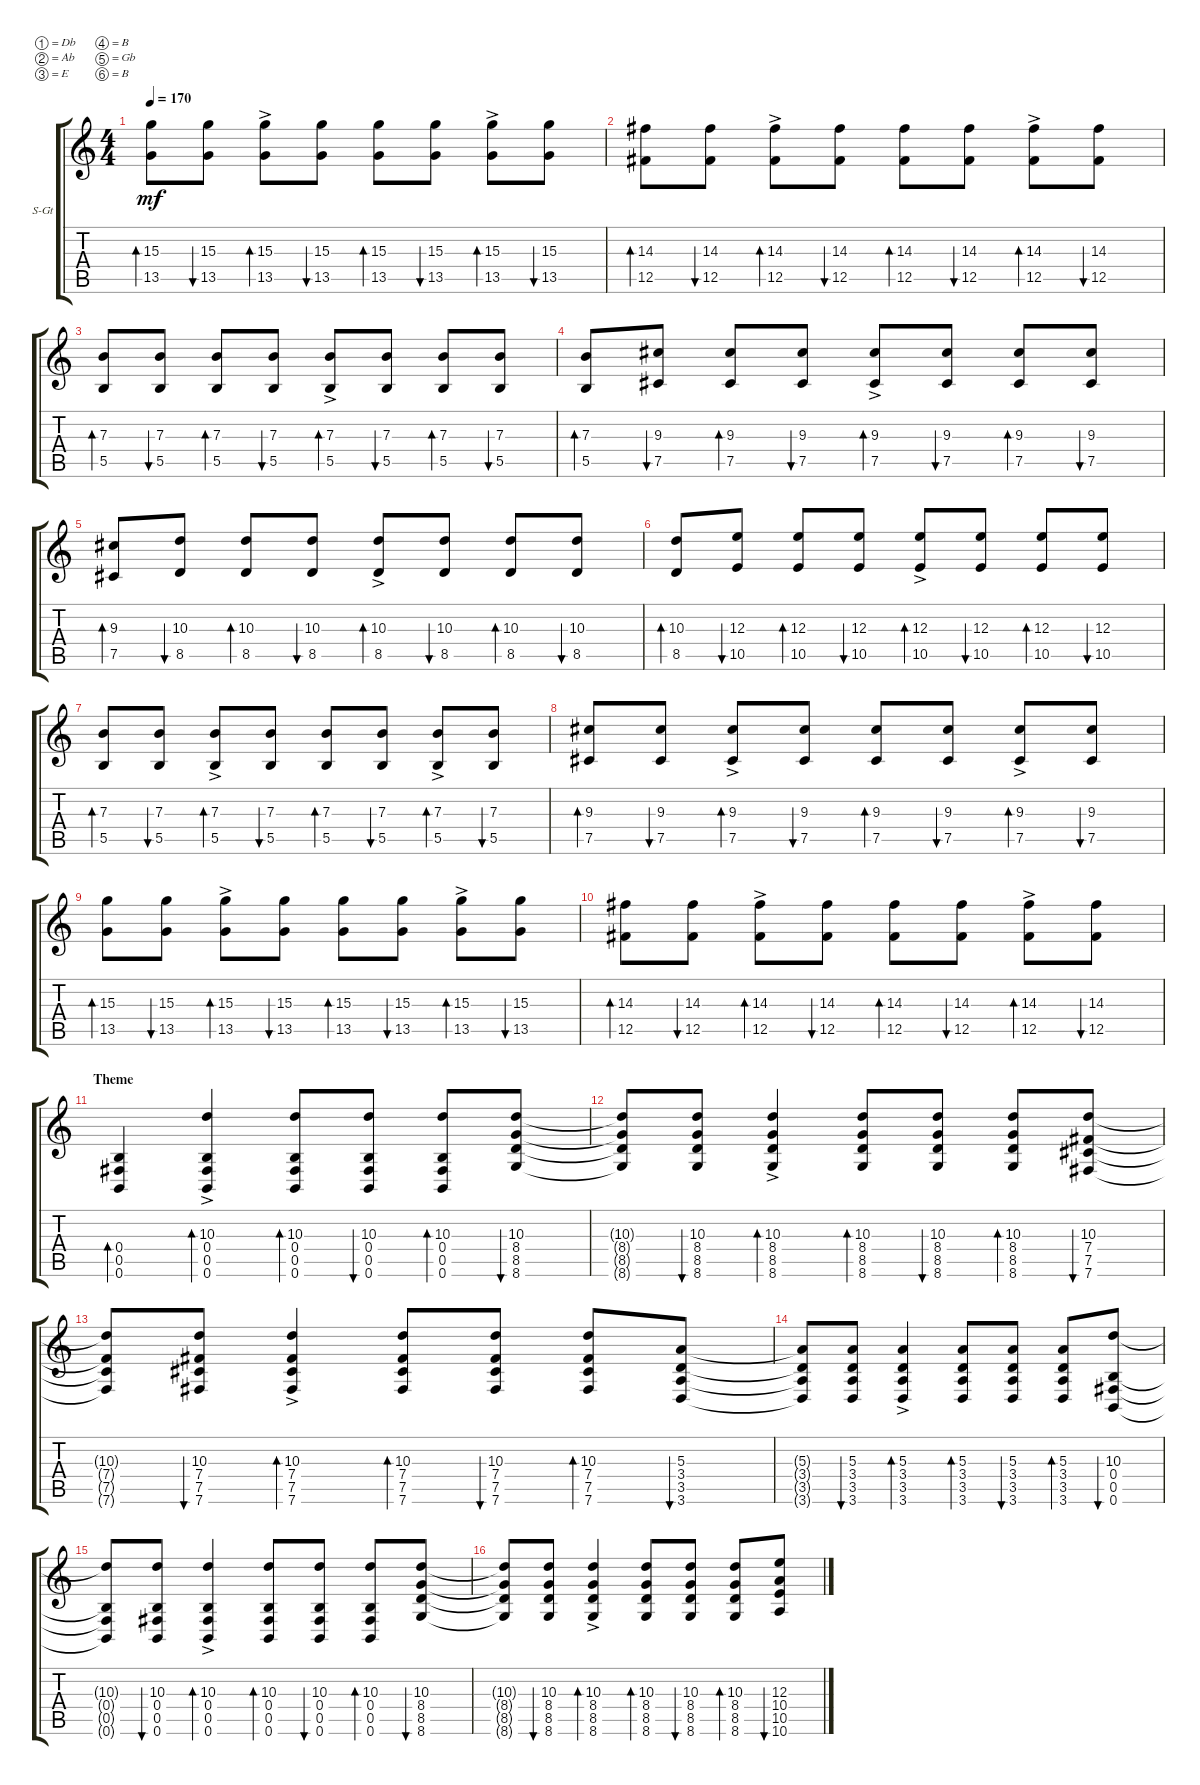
\defaultSystemsLayout 4
\bracketExtendMode groupsimilarinstruments
\firstSystemTrackNameOrientation horizontal
\otherSystemsTrackNameOrientation horizontal
\track ("Steel Guitar" "S-Gt") {instrument acousticguitarsteel}
\staff {score tabs}
\tuning (Db4 Ab3 E3 B2 Gb2 B1)
\ts (4 4)
\tempo 170
\clef g2
\ks c
(13.5 15.3).8{bd 72 dy mf} (13.5 15.3).8{bu 72} (13.5{ac} 15.3{ac}).8{bd 72} (13.5 15.3).8{bu 72} (13.5 15.3).8{bd 72} (13.5 15.3).8{bu 72} (13.5{ac} 15.3{ac}).8{bd 72} (13.5 15.3).8{bu 72} |
(12.5 14.3).8{bd 72} (12.5 14.3).8{bu 72} (12.5{ac} 14.3{ac}).8{bd 72} (12.5 14.3).8{bu 72} (12.5 14.3).8{bd 72} (12.5 14.3).8{bu 72} (12.5{ac} 14.3{ac}).8{bd 72} (12.5 14.3).8{bu 72} |
(5.5 7.3).8{bd 72} (5.5 7.3).8{bu 72} (5.5 7.3).8{bd 72} (5.5 7.3).8{bu 72} (5.5{ac} 7.3{ac}).8{bd 72} (5.5 7.3).8{bu 72} (5.5 7.3).8{bd 72} (5.5 7.3).8{bu 72} |
(5.5 7.3).8{bd 72} (7.5 9.3).8{bu 72} (7.5 9.3).8{bd 72} (7.5 9.3).8{bu 72} (7.5{ac} 9.3{ac}).8{bd 72} (7.5 9.3).8{bu 72} (7.5 9.3).8{bd 72} (7.5 9.3).8{bu 72} |
(7.5 9.3).8{bd 72} (8.5 10.3).8{bu 72} (8.5 10.3).8{bd 72} (8.5 10.3).8{bu 72} (8.5{ac} 10.3{ac}).8{bd 72} (8.5 10.3).8{bu 72} (8.5 10.3).8{bd 72} (8.5 10.3).8{bu 72} |
(8.5 10.3).8{bd 72} (10.5 12.3).8{bu 72} (10.5 12.3).8{bd 72} (10.5 12.3).8{bu 72} (10.5{ac} 12.3{ac}).8{bd 72} (10.5 12.3).8{bu 72} (10.5 12.3).8{bd 72} (10.5 12.3).8{bu 72} |
(5.5 7.3).8{bd 72} (5.5 7.3).8{bu 72} (5.5{ac} 7.3{ac}).8{bd 72} (5.5 7.3).8{bu 72} (5.5 7.3).8{bd 72} (5.5 7.3).8{bu 72} (5.5{ac} 7.3{ac}).8{bd 72} (5.5 7.3).8{bu 72} |
(7.5 9.3).8{bd 72} (7.5 9.3).8{bu 72} (7.5{ac} 9.3{ac}).8{bd 72} (7.5 9.3).8{bu 72} (7.5 9.3).8{bd 72} (7.5 9.3).8{bu 72} (7.5{ac} 9.3{ac}).8{bd 72} (7.5 9.3).8{bu 72} |
(13.5 15.3).8{bd 72} (13.5 15.3).8{bu 72} (13.5{ac} 15.3{ac}).8{bd 72} (13.5 15.3).8{bu 72} (13.5 15.3).8{bd 72} (13.5 15.3).8{bu 72} (13.5{ac} 15.3{ac}).8{bd 72} (13.5 15.3).8{bu 72} |
(12.5 14.3).8{bd 72} (12.5 14.3).8{bu 72} (12.5{ac} 14.3{ac}).8{bd 72} (12.5 14.3).8{bu 72} (12.5 14.3).8{bd 72} (12.5 14.3).8{bu 72} (12.5{ac} 14.3{ac}).8{bd 72} (12.5 14.3).8{bu 72} |
\section ("" "Theme")
(0.6 0.5 0.4).4{bd 72} (0.6{ac} 0.5{ac} 0.4 10.3).4{bd 72} (0.6 0.5 0.4 10.3).8{bd 72} (0.6 0.5 0.4 10.3).8{bu 72} (0.6 0.5 0.4 10.3).8{bd 72} (8.6 8.5 8.4 10.3).8{bu 72} |
(8.6{t} 8.5{t} 8.4{t} 10.3{t}).8 (8.6 8.5 8.4 10.3).8{bu 72} (8.6{ac} 8.5{ac} 8.4 10.3).4{bd 72} (8.6 8.5 8.4 10.3).8{bd 72} (8.6 8.5 8.4 10.3).8{bu 72} (8.6 8.5 8.4 10.3).8{bd 72} (7.6 7.5 7.4 10.3).8{bu 72} |
(10.3{t} 7.4{t} 7.5{t} 7.6{t}).8 (7.6 7.5 7.4 10.3).8{bu 72} (7.6{ac} 7.5{ac} 7.4 10.3).4{bd 72} (7.6 7.5 7.4 10.3).8{bd 72} (7.6 7.5 7.4 10.3).8{bu 72} (7.6 7.5 7.4 10.3).8{bd 72} (3.6 3.5 3.4 5.3).8{bu 72} |
(5.3{t} 3.4{t} 3.5{t} 3.6{t}).8 (3.6 3.5 3.4 5.3).8{bu 72} (3.6{ac} 3.5{ac} 3.4 5.3).4{bd 72} (3.6 3.5 3.4 5.3).8{bd 72} (3.6 3.5 3.4 5.3).8{bu 72} (3.6 3.5 3.4 5.3).8{bd 72} (0.6 0.5 0.4 10.3).8{bu 72} |
(0.4{t} 0.5{t} 0.6{t} 10.3{t}).8 (0.6 0.5 0.4 10.3).8{bu 72} (0.6{ac} 0.5{ac} 0.4 10.3).4{bd 72} (0.6 0.5 0.4 10.3).8{bd 72} (0.6 0.5 0.4 10.3).8{bu 72} (0.6 0.5 0.4 10.3).8{bd 72} (8.6 8.5 8.4 10.3).8{bu 72} |
(10.3{t} 8.4{t} 8.5{t} 8.6{t}).8 (8.6 8.5 8.4 10.3).8{bu 72} (8.6{ac} 8.5{ac} 8.4 10.3).4{bd 72} (8.6 8.5 8.4 10.3).8{bd 72} (8.6 8.5 8.4 10.3).8{bu 72} (8.6 8.5 8.4 10.3).8{bd 72} (10.6 10.5 10.4 12.3).8{bu 72}
